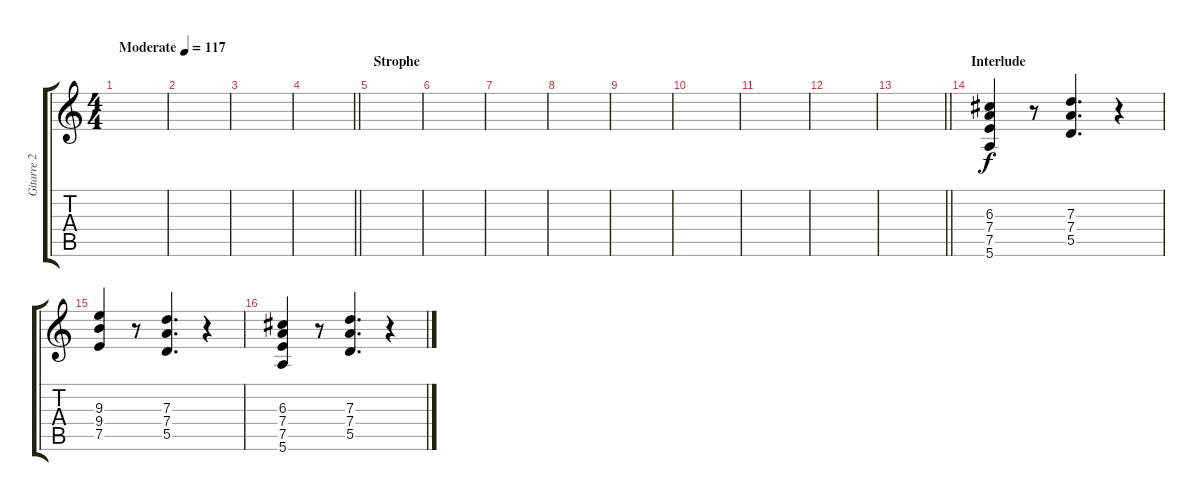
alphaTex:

\track ("Gitarre 2" "Gitarre 2") {instrument acousticguitarnylon}
\staff {score tabs}
\tuning (E4 B3 G3 D3 A2 E2) {hide}
\ts (4 4)
\tempo (117 "Moderate")
\clef g2
\ks c
|
|
|
\barLineRight lightlight
|
\section ("" "Strophe")
|
|
|
|
|
|
|
|
\barLineRight lightlight
|
\section ("" "Interlude")
(6.3 7.4 7.5 5.6).4 r.8 (7.3 7.4 5.5).4{d} r.4 |
(9.3 9.4 7.5).4 r.8 (7.3 7.4 5.5).4{d} r.4 |
(6.3 7.4 7.5 5.6).4 r.8 (7.3 7.4 5.5).4{d} r.4
